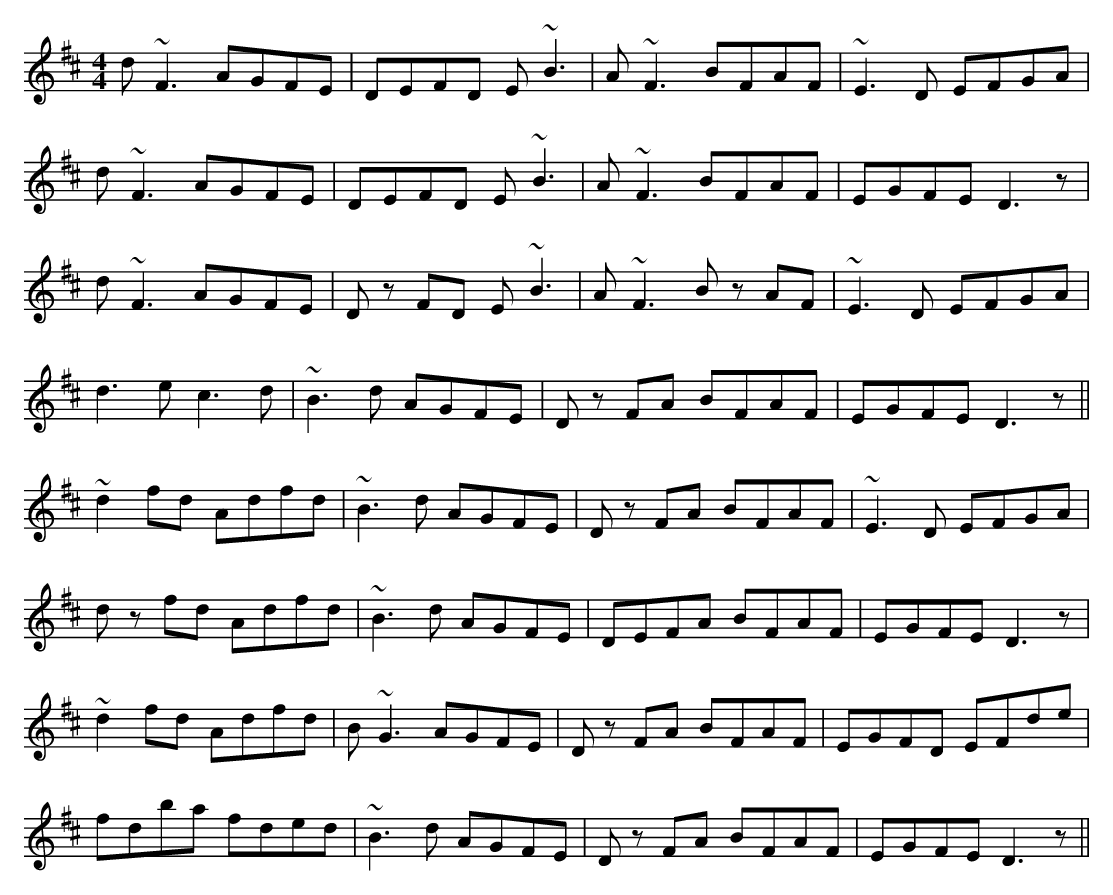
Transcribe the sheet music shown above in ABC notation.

X:1
M:4/4
K:D
d~F3 AGFE|DEFD E~B3|A~F3 BFAF|~E3D EFGA|
d~F3 AGFE|DEFD E~B3|A~F3 BFAF|EGFE D3z|
d~F3 AGFE|Dz FD E~B3|A~F3 Bz AF|~E3D EFGA|
d3e c3d|~B3d AGFE|Dz FA BFAF|EGFE D3z||
~d2fd Adfd|~B3d AGFE|Dz FA BFAF|~E3D EFGA|
dz fd Adfd|~B3d AGFE|DEFA BFAF|EGFE D3z|
~d2fd Adfd|B~G3 AGFE|Dz FA BFAF|EGFD EFde|
fdba fded|~B3d AGFE|Dz FA BFAF|EGFE D3z||
